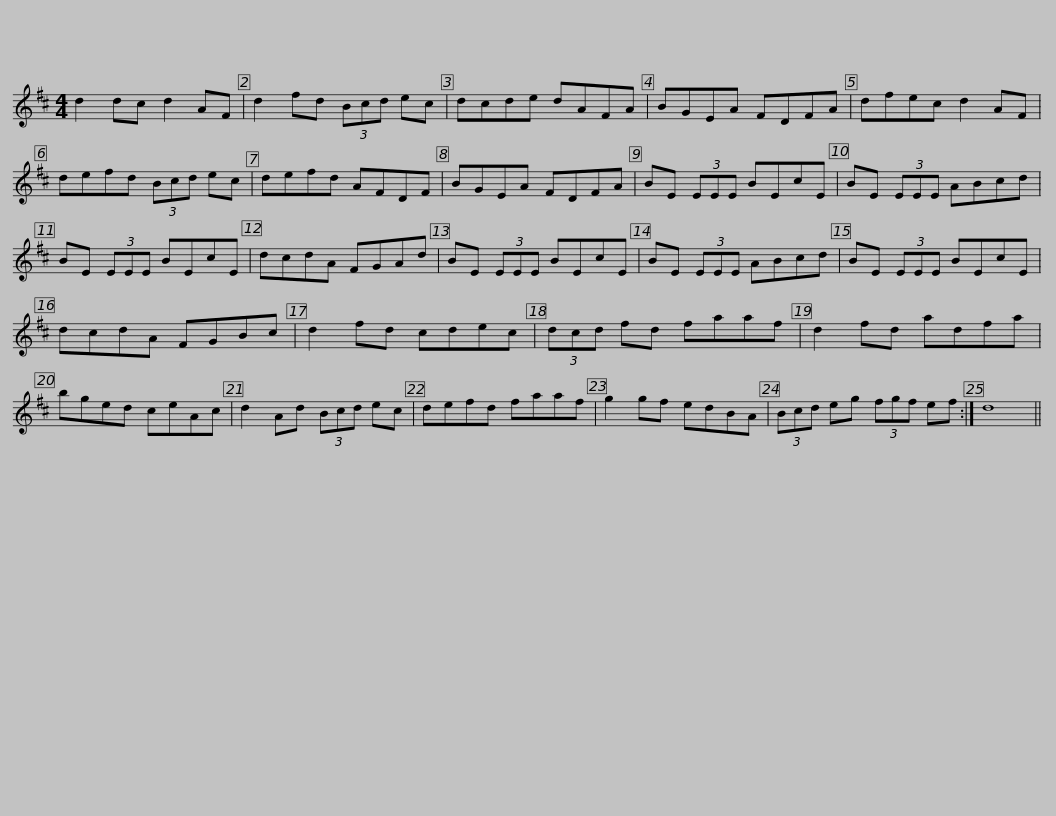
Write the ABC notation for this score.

X:1
L:1/8
M:4/4
I:linebreak $
K:D
V:1 treble
V:1
 d2 dc d2 AF | d2 fd (3Bcd ec | dcde dAFA | BGEA FDFA | dfec d2 AF |$ %5
 defd (3Bcd ec | defd AFDF | BGEA FDFA | BE (3EEE BEcE | BE (3EEE ABcd |$ %10
 BE (3EEE BEcE | dcdA FGAd | BE (3EEE BEcE | BE (3EEE ABcd | BE (3EEE BEcE |$ %15
 dcdA FGBc | d2 fd cdec | (3dcd fd faaf | d2 fd adfa | bged ceAc |$ %20
 d2 Ad (3Bcd ec | defd faaf | g2 gf edBA | (3Bcd eg (3fgf ef :| d8 || %25
